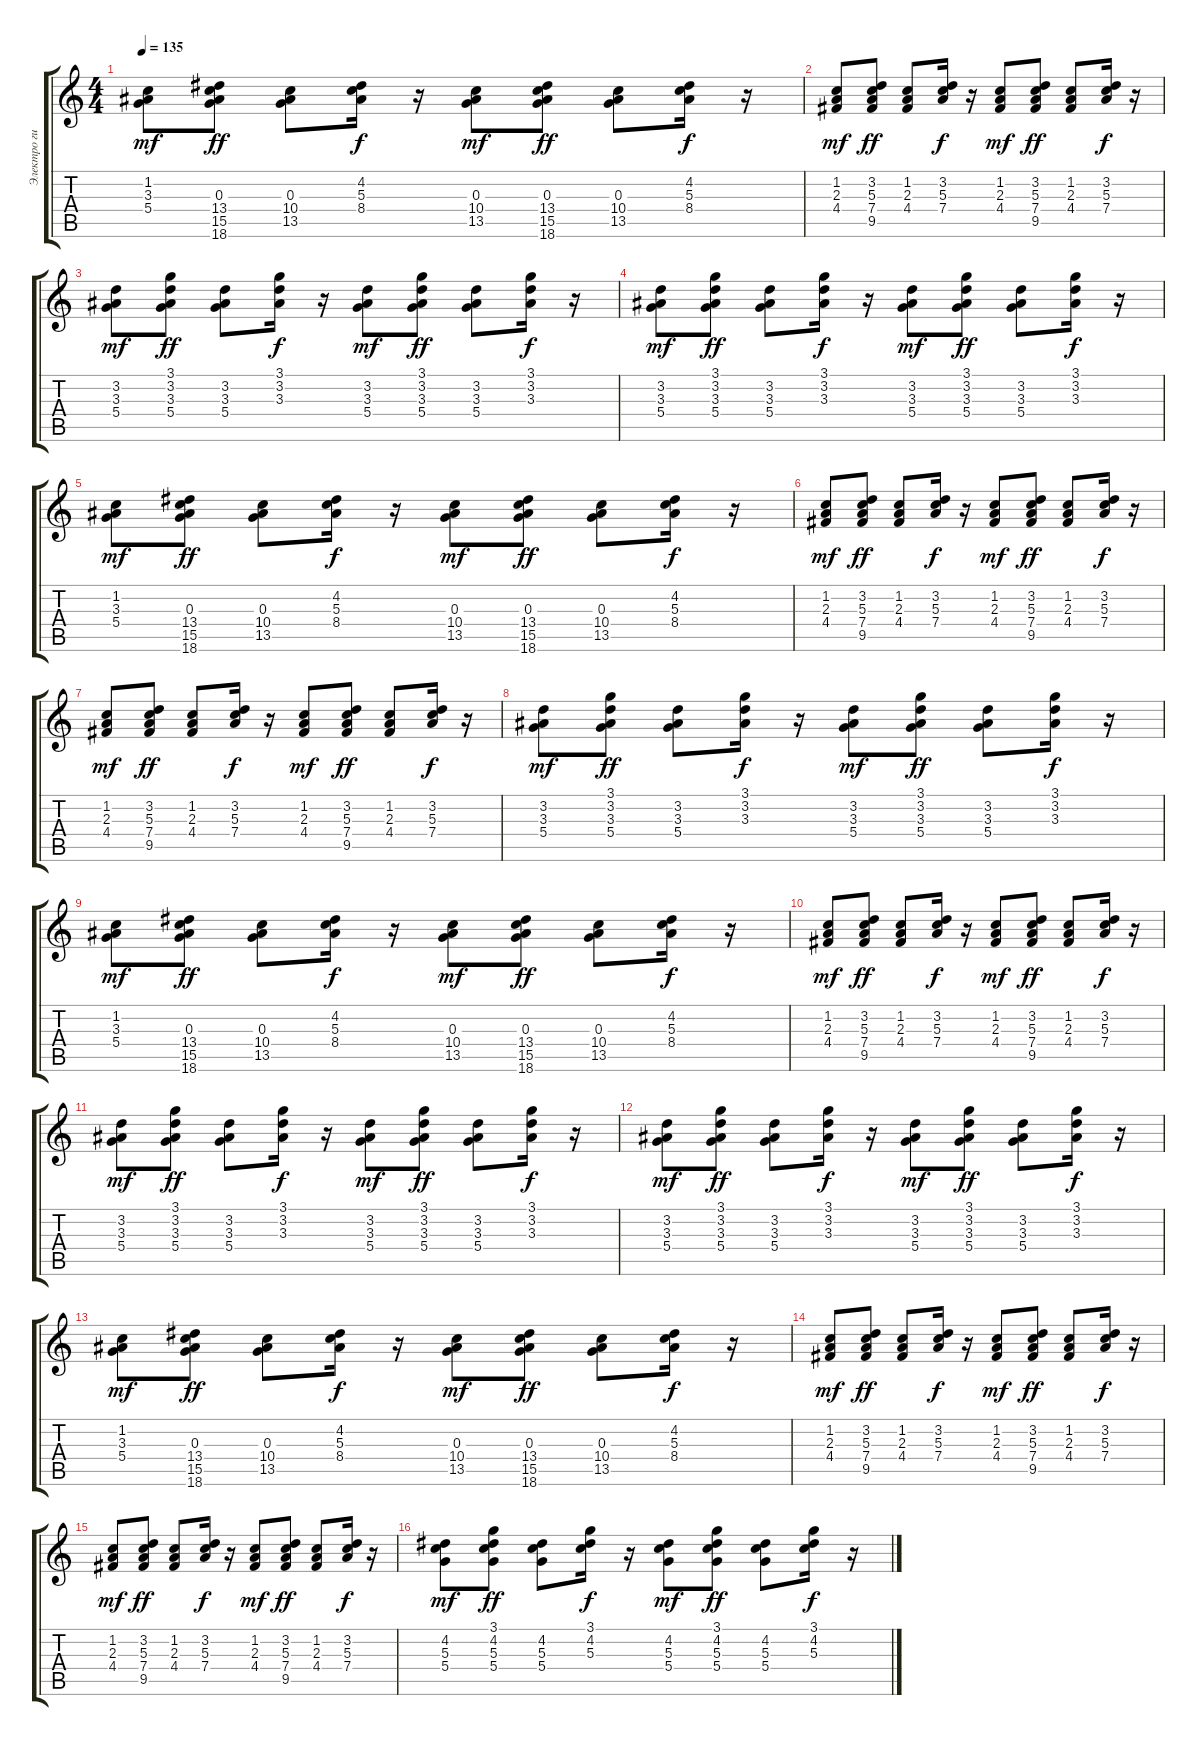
\track ("Электро гитара" "Электро ги") {instrument electricguitarclean}
\staff {score tabs}
\tuning (E4 B3 G3 D3 A2 E2) {hide}
\ts (4 4)
\tempo 135
\clef g2
\ks c
(1.2 3.3 5.4).8{dy mf} (0.3 13.4 15.5 18.6).8{dy ff} (0.3 10.4 13.5).8 (4.2 5.3 8.4).16{dy f} r.16 (0.3 10.4 13.5).8{dy mf} (0.3 13.4 15.5 18.6).8{dy ff} (0.3 10.4 13.5).8 (4.2 5.3 8.4).16{dy f} r.16 |
(1.2 2.3 4.4).8{dy mf} (3.2 5.3 7.4 9.5).8{dy ff} (1.2 2.3 4.4).8 (3.2 5.3 7.4).16{dy f} r.16 (1.2 2.3 4.4).8{dy mf} (3.2 5.3 7.4 9.5).8{dy ff} (1.2 2.3 4.4).8 (3.2 5.3 7.4).16{dy f} r.16 |
(3.2 3.3 5.4).8{dy mf} (3.1 3.2 3.3 5.4).8{dy ff} (3.2 3.3 5.4).8 (3.1 3.2 3.3).16{dy f} r.16 (3.2 3.3 5.4).8{dy mf} (3.1 3.2 3.3 5.4).8{dy ff} (3.2 3.3 5.4).8 (3.1 3.2 3.3).16{dy f} r.16 |
(3.2 3.3 5.4).8{dy mf} (3.1 3.2 3.3 5.4).8{dy ff} (3.2 3.3 5.4).8 (3.1 3.2 3.3).16{dy f} r.16 (3.2 3.3 5.4).8{dy mf} (3.1 3.2 3.3 5.4).8{dy ff} (3.2 3.3 5.4).8 (3.1 3.2 3.3).16{dy f} r.16 |
(1.2 3.3 5.4).8{dy mf} (0.3 13.4 15.5 18.6).8{dy ff} (0.3 10.4 13.5).8 (4.2 5.3 8.4).16{dy f} r.16 (0.3 10.4 13.5).8{dy mf} (0.3 13.4 15.5 18.6).8{dy ff} (0.3 10.4 13.5).8 (4.2 5.3 8.4).16{dy f} r.16 |
(1.2 2.3 4.4).8{dy mf} (3.2 5.3 7.4 9.5).8{dy ff} (1.2 2.3 4.4).8 (3.2 5.3 7.4).16{dy f} r.16 (1.2 2.3 4.4).8{dy mf} (3.2 5.3 7.4 9.5).8{dy ff} (1.2 2.3 4.4).8 (3.2 5.3 7.4).16{dy f} r.16 |
(1.2 2.3 4.4).8{dy mf} (3.2 5.3 7.4 9.5).8{dy ff} (1.2 2.3 4.4).8 (3.2 5.3 7.4).16{dy f} r.16 (1.2 2.3 4.4).8{dy mf} (3.2 5.3 7.4 9.5).8{dy ff} (1.2 2.3 4.4).8 (3.2 5.3 7.4).16{dy f} r.16 |
(3.2 3.3 5.4).8{dy mf} (3.1 3.2 3.3 5.4).8{dy ff} (3.2 3.3 5.4).8 (3.1 3.2 3.3).16{dy f} r.16 (3.2 3.3 5.4).8{dy mf} (3.1 3.2 3.3 5.4).8{dy ff} (3.2 3.3 5.4).8 (3.1 3.2 3.3).16{dy f} r.16 |
(1.2 3.3 5.4).8{dy mf} (0.3 13.4 15.5 18.6).8{dy ff} (0.3 10.4 13.5).8 (4.2 5.3 8.4).16{dy f} r.16 (0.3 10.4 13.5).8{dy mf} (0.3 13.4 15.5 18.6).8{dy ff} (0.3 10.4 13.5).8 (4.2 5.3 8.4).16{dy f} r.16 |
(1.2 2.3 4.4).8{dy mf} (3.2 5.3 7.4 9.5).8{dy ff} (1.2 2.3 4.4).8 (3.2 5.3 7.4).16{dy f} r.16 (1.2 2.3 4.4).8{dy mf} (3.2 5.3 7.4 9.5).8{dy ff} (1.2 2.3 4.4).8 (3.2 5.3 7.4).16{dy f} r.16 |
(3.2 3.3 5.4).8{dy mf} (3.1 3.2 3.3 5.4).8{dy ff} (3.2 3.3 5.4).8 (3.1 3.2 3.3).16{dy f} r.16 (3.2 3.3 5.4).8{dy mf} (3.1 3.2 3.3 5.4).8{dy ff} (3.2 3.3 5.4).8 (3.1 3.2 3.3).16{dy f} r.16 |
(3.2 3.3 5.4).8{dy mf} (3.1 3.2 3.3 5.4).8{dy ff} (3.2 3.3 5.4).8 (3.1 3.2 3.3).16{dy f} r.16 (3.2 3.3 5.4).8{dy mf} (3.1 3.2 3.3 5.4).8{dy ff} (3.2 3.3 5.4).8 (3.1 3.2 3.3).16{dy f} r.16 |
(1.2 3.3 5.4).8{dy mf} (0.3 13.4 15.5 18.6).8{dy ff} (0.3 10.4 13.5).8 (4.2 5.3 8.4).16{dy f} r.16 (0.3 10.4 13.5).8{dy mf} (0.3 13.4 15.5 18.6).8{dy ff} (0.3 10.4 13.5).8 (4.2 5.3 8.4).16{dy f} r.16 |
(1.2 2.3 4.4).8{dy mf} (3.2 5.3 7.4 9.5).8{dy ff} (1.2 2.3 4.4).8 (3.2 5.3 7.4).16{dy f} r.16 (1.2 2.3 4.4).8{dy mf} (3.2 5.3 7.4 9.5).8{dy ff} (1.2 2.3 4.4).8 (3.2 5.3 7.4).16{dy f} r.16 |
(1.2 2.3 4.4).8{dy mf} (3.2 5.3 7.4 9.5).8{dy ff} (1.2 2.3 4.4).8 (3.2 5.3 7.4).16{dy f} r.16 (1.2 2.3 4.4).8{dy mf} (3.2 5.3 7.4 9.5).8{dy ff} (1.2 2.3 4.4).8 (3.2 5.3 7.4).16{dy f} r.16 |
(4.2 5.3 5.4).8{dy mf} (3.1 4.2 5.3 5.4).8{dy ff} (4.2 5.3 5.4).8 (3.1 4.2 5.3).16{dy f} r.16 (4.2 5.3 5.4).8{dy mf} (3.1 4.2 5.3 5.4).8{dy ff} (4.2 5.3 5.4).8 (3.1 4.2 5.3).16{dy f} r.16
